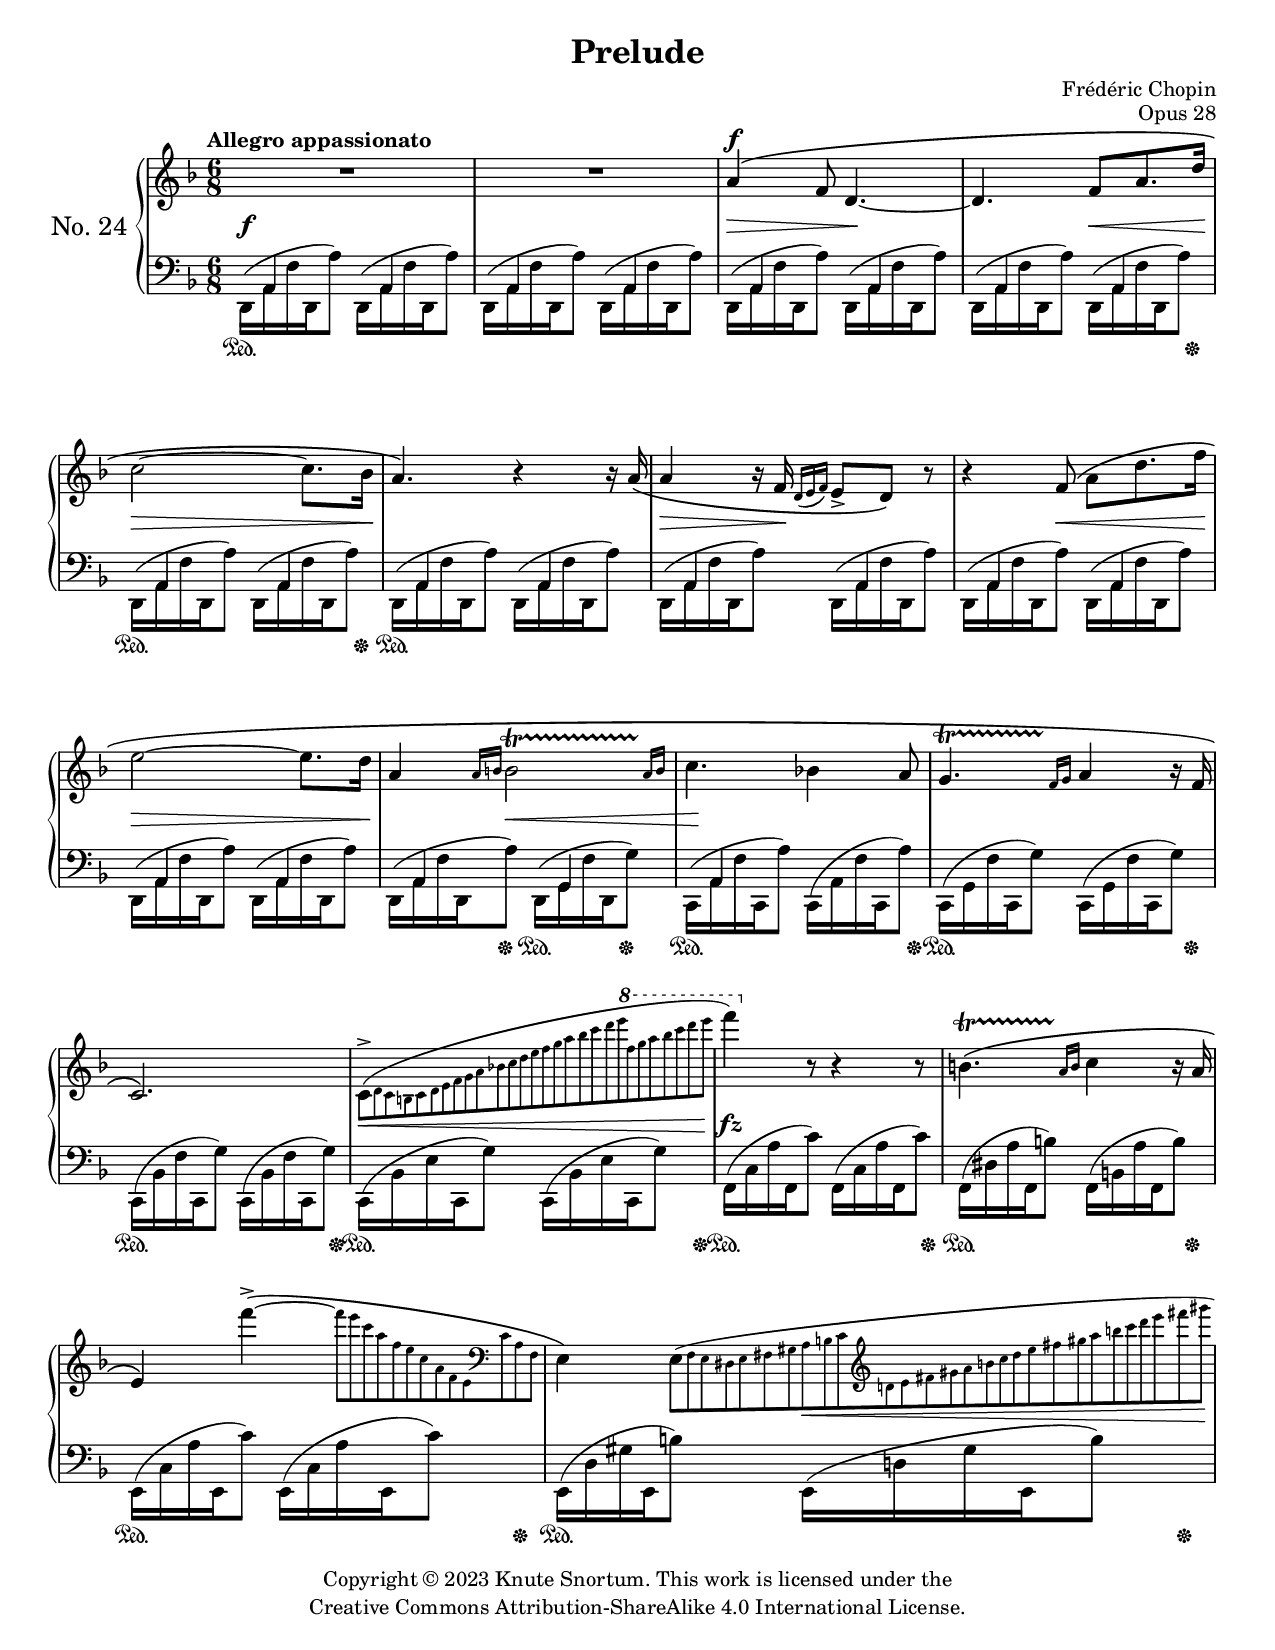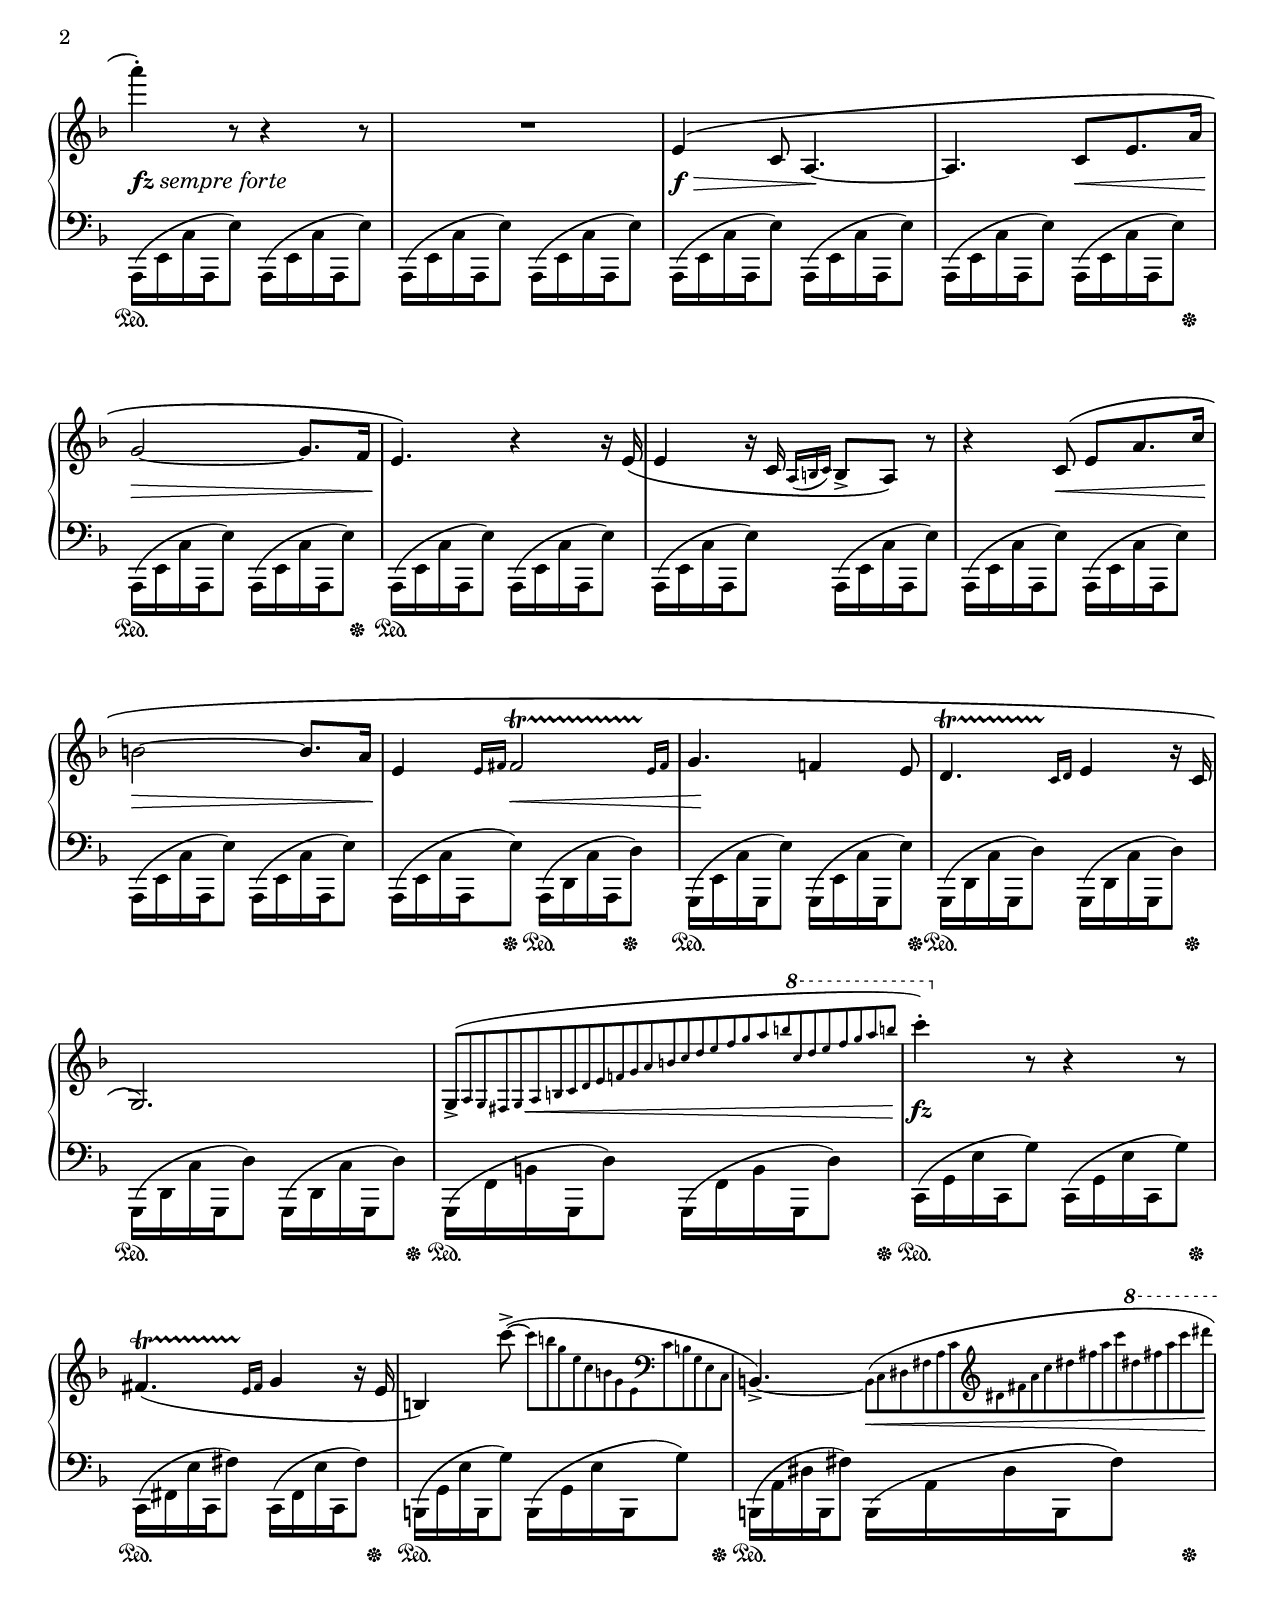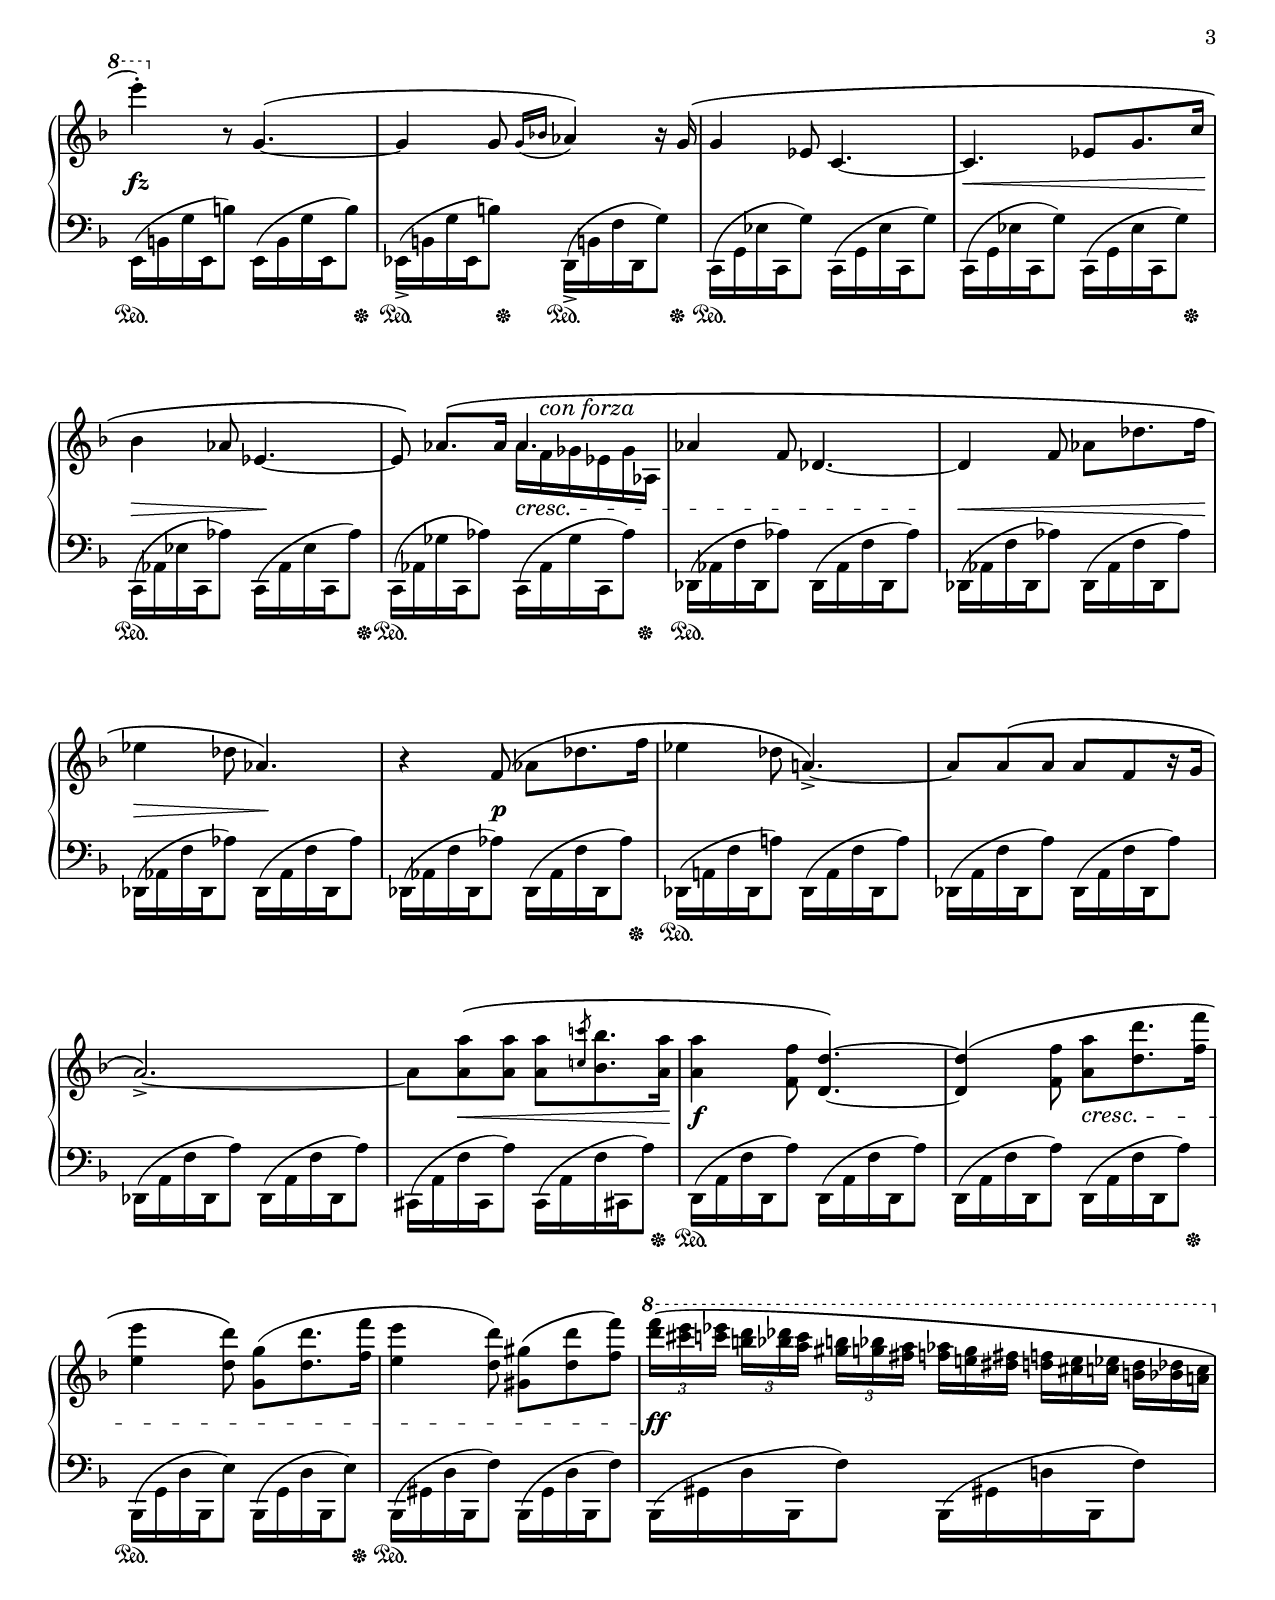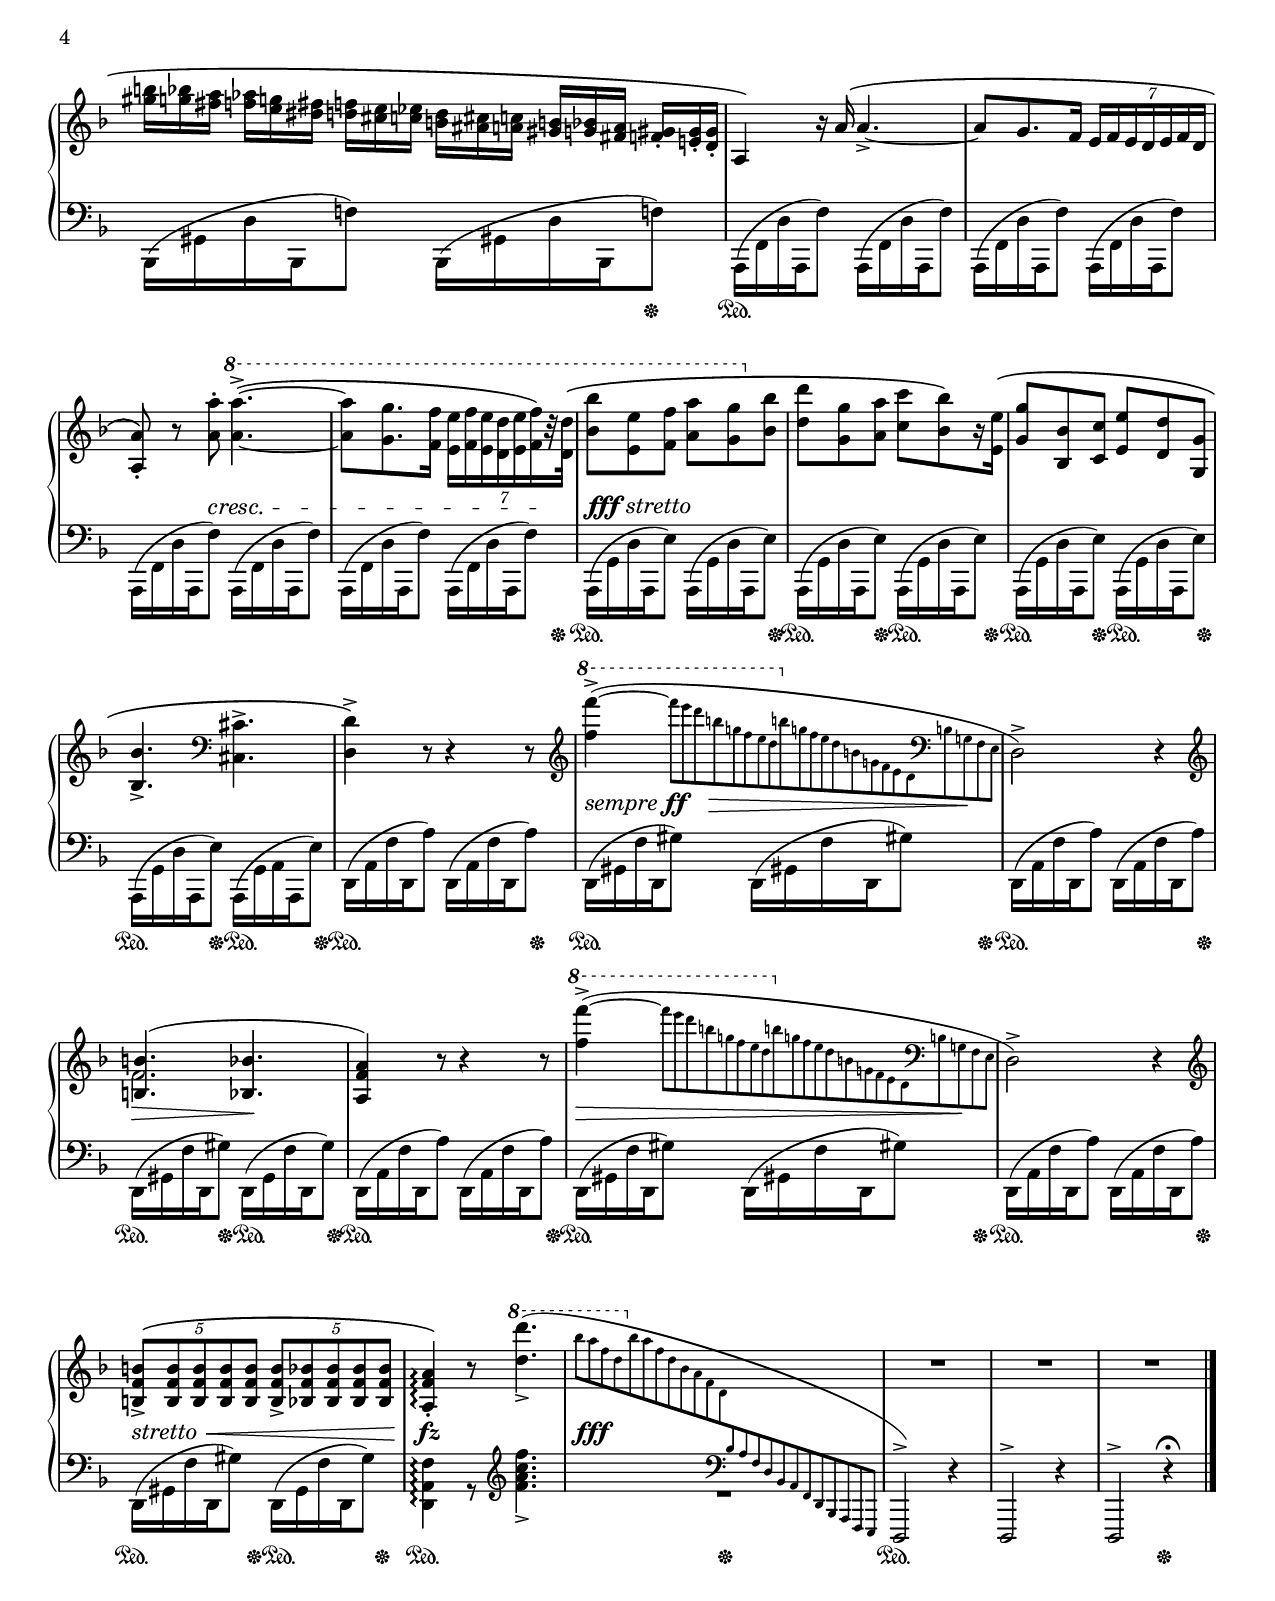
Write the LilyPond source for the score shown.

\version "2.24.0"

\include "includes/header-paper.ily"
%...+....1....+....2....+....3....+....4....+....5....+....6....+....7....+....

\version "2.22.2"
\language "english"

\include "global-variables.ily"

%%% Positions and shapes %%%

spA = \tweak positions #'(0 . 0) \etc
spB = \tweak positions #'(0 . 0) \etc
spC = \tweak positions #'(0 . 0) \etc
beamPositionsA = \tweak Beam.positions #'(-5.5 . -3) \etc
beamPositionsB = \tweak Beam.positions #'(-5 . -4) \etc
beamPositionsC = \tweak Beam.positions #'(3 . 6) \etc
beamPositionsD = \tweak Beam.positions #'(-3 . -5) \etc

slurShapeA = \shape #'(
                        ((0 . 0) (0 . 0) (0 . 0) (0 . 0))
                        ((0 . 0) (0 . 1.5) (0 . 1.5) (0 . 0.5))
                      ) \etc
slurShapeB = \shape #'(
                        ((0 . 0) (0 . 0) (0 . 0) (0 . 0))
                        ((0 . 0) (0 . 1.5) (0 . 2.5) (0 . 2.5))
                      ) \etc
slurShapeC = \shape #'((0 . 0) (0 . 0.75) (0 . 0) (0 . 0)) \etc
slurShapeD = \shape #'((0 . 0) (0 . 1) (0 . -3) (0 . -5)) \etc

%%% Music %%%

global = {
  \time 6/8
  \key d \minor
  \accidentalStyle piano
}

rightHand = \relative {
  \clef treble
  \global
  \set Score.tempoHideNote = ##t 
  \tempo "Allegro appassionato" 4. = 72
  \mergeDifferentlyDottedOn
  
  R2. * 2 |
  a'4\(^\f f8 d4.~ |
  d4. f8 a8. d16 |
  c2~ c8. bf16 |
  a4.\) r4 r16 a\( |
  a4 r16 f \grace { d16[( e f]) } e8-> d\) r |
  r4 f8-\slurShapeA \( a d8. f16 |
  
  \barNumberCheck 9
  e2~ e8. d16 |
  a4 \grace { a16[ b] } \trillInsideSlur \afterGrace 15/16 b2\startTrillSpan 
    { a16[\stopTrillSpan b] } |
  c4. bf4 a8 |
  \trillInsideSlur \afterGrace 15/16 g4.\startTrillSpan 
    { f16[\stopTrillSpan g] } a4 r16 f |
  c2.\) |
  \omit TupletBracket
  \omit TupletNumber
  \tuplet 28/6 {
    \magnifyMusic #2/3 {
      \once \normalsize c8->-\beamPositionsA[( d c b c d e f g a bf c d e f g
      a bf c d e \ottava 1 f g a bf c d e]
    }
  }
  f4) \ottava 0 r8 r4 r8 |
  \afterGrace 15/16 b,,,4.\(\startTrillSpan { a16[\stopTrillSpan b] } 
    c4 r16 a |
    
  \barNumberCheck 17
  e4\) f''4->\(~ \tuplet 13/2 { \magnifyMusic #2/3 { f8 e c a f e c a f e 
    \clef bass c a f } } |
  e4\) \tuplet 28/4 { \magnifyMusic #2/3 { \once \normalsize 
    e8(-\beamPositionsB[ f e ds e fs gs a b c \clef treble d e fs gs a b c d 
    e fs gs a b c d e fs gs]
  } } |
  a4-.) r8 r4 r8 |
  R2. |
  e,,4^\( c8 a4.~ |
  a4. c8 e8. a16 |
  g2~ g8. f16 |
  e4.\) r4 r16 e\( |
  
  \barNumberCheck 25
  e4 r16 c \grace { a16[( b c]) } b8-> a\) r |
  r4 c8-\slurShapeB \( e a8. c16 |
  b2~ b8. a16 |
  e4 \grace { e16[ fs] } \trillInsideSlur \afterGrace 15/16 fs2\startTrillSpan
    { e16[\stopTrillSpan fs] } |
  g4. f4 e8 |
  \trillInsideSlur \afterGrace 15/16 d4.\startTrillSpan 
    { c16[\stopTrillSpan d] } e4 r16 c |
  g2.\) |
  \tuplet 28/6 {
    \magnifyMusic #2/3 {
      \once \normalsize g8->-\beamPositionsC[( a g fs g a b c d e f g a b c 
      d e f g a b \ottava 1 c d e f g a b]
    }
  } |
  
  \barNumberCheck 33
  c4-.) \ottava 0 r8 r4 r8 |
  \afterGrace 15/16 fs,,,4._(\startTrillSpan { e16[\stopTrillSpan fs] } 
    g4 r16 e |
  b4) c''8->(~ \tuplet 13/3 { \magnifyMusic #2/3 {
    c8 b g e c b g e \clef bass c b g e c
  } } |
  b4.->)~ \tuplet 19/3 { \magnifyMusic #2/3 {
    b8( c ds fs a c \clef treble ds fs a c ds fs a c \ottava 1 ds fs a c ds
  } } |
  e4-.) \ottava 0 r8 g,,,4.^(~ |
  g4 g8 \appoggiatura { g16[ bf] } af4) r16 g\( |
  g4 ef8 c4.~ |
  c4. ef8 g8. c16 |
  
  \barNumberCheck 41
  bf4 af8 ef4.~ |
  ef8\)\noBeam af8.-\slurShapeC \( af16 
    << { af4. } \\ { af16 \textInsideSlur f^\conForza gf ef gf af, } >> |
  af'4 f8 df4.~ |
  df4 f8 af df8. f16 |
  ef4 df8 af4.\) |
  r4 f8\( af df8. f16 |
  ef4 df8 a4.->\)~ |
  a8 a^\( a a[ f r16 g] |
  
  \barNumberCheck 49
  a2.->\)~ |
  a8 <a a'>\( q q \slashedGrace { <c c'>8 } <bf bf'>8. <a a'>16 |
  q4 <f f'>8 <d d'>4.\)~ |
  q4\( <f f'>8 <a a'> <d d'>8. <f f'>16 |
  <e e'>4 <d d'>8\) <g, g'>( <d' d'>8. <f f'>16 |
  <e e'>4 <d d'>8) <gs, gs'>\( <d' d'> <f f'>\) |
  \undo \omit TupletNumber
  \tuplet 3/2 8 { 
    \ottava 1 <d'' f>16[\( <cs e> <c ef>] <b d>[ <bf df> <a c>]
    <gs b>[ <g bf> <fs a>] \omit TupletNumber <f af>[ <e g> <ds fs>] 
    <d f>[ <cs e> <c ef>] <b d>[ <bf df> <a c>] \ottava 0
  } |
  \tuplet 3/2 8 { 
    <gs b>[ <g bf> <fs a>] <f af>[ <e g> <ds fs>] <d f>[ <cs e> <c ef>] 
    <b d>[ <as cs> <a c>] <gs b>[ <g bf> <fs a>] <f gs>-.[ <e gs>-. <d gs>-.]
  } |
  
  \barNumberCheck 57
  a4\) r16 a'^\( a4.->~ |
  \undo \omit TupletNumber
  a8 g8. f16 \tuplet 7/6 { e16 f e d e f d } |
  <a a'>8-.\) r <a' a'>-. \ottava 1 <a' a'>4.->\(~ |
  q8 <g g'>8. <f f'>16 \tuplet 7/6 { \stemDown <e e'>16[ <f f'> <e e'> <d d'> 
    <e e'> <f f'>\) r32 <d d'>]\( \stemNeutral 
  } |
  <bf' bf'>8 <e, e'> <f f'> <a a'> <g g'> \ottava 0 <bf, bf'> |
  <d d'>8 <g, g'> <a a'> <c c'>[ <bf bf'>\) r16 <e, e'>]\( |
  <g g'>8 <bf, bf'> <c c'> <e e'> <d d'> <g, g'> |
  <bf bf'>4.-> \clef bass <cs, cs'>4.-> |
  
  \barNumberCheck 65
  <d d'>4->\) r8 r4 r8 \clef treble |
  \omit TupletNumber
  \ottava 1 <f''' f'>4->(~ \tuplet 22/4 { \magnifyMusic #2/3 {
    \beamPositionsD f'8 e d b g f e d \ottava 0 b g f e d b g! f e d 
    \clef bass b g f e
  } } |
  d2->) r4 \clef treble |
  <<
    { <b' b'>4.( <bf bf'> | <a f' a>4) \oneVoice r8 r4 r8 | }
    \\
    { f'2. | s2. | }
  >> 
  \ottava 1 <f'' f'>4->(~ \tuplet 22/4 { \magnifyMusic #2/3 {
    \beamPositionsD f'8 e d b g f e d \ottava 0 b g f e d b g! f e d 
    \clef bass b g f e
  } } |
  d2->) r4 \clef treble |
  \undo \omit TupletNumber
  \tuplet 5/3 4. { <b' f' b>8->^\( q q q q  q-> <bf f' bf> q q q } |
  <a f' a>4-.\)\arpeggio r8 \ottava 1 <d'' d'>4._>-\slurShapeD ( |
  \omit TupletNumber
  \tuplet 24/6 {
    \magnifyMusic #2/3 {
      bf'8[ a f d \ottava 0 bf a f d bf a f d \staffDown \clef bass bf a f d 
        bf a f d bf a f e] |
    }
  }
  d2^>) r4 |
  d2^> r4 |
  d2^> r4\fermata |
  \bar "|."
}

leftHandUpper = \relative {
  \voiceThree
  \repeat unfold 8 { s16 a,4 s16 s a4 s16 | }
  
  \barNumberCheck 9
  s16 a4 s16 s a4 s16 |
  s16 a4 s16 s g4 s16 |
  s16 a4 s16 s4. |
}

leftHandLower = \relative {
  \voiceFour
  \slurUp
  \repeat unfold 8 { d,16-\spA( a' f' d, a''8) d,,16-\spA( a' f' d, a''8) | }
  
  \barNumberCheck 9
  d,,16-\spA( a' f' d, a''8) d,,16-\spA( a' f' d, a''8) |
  d,,16-\spA( a' f' d, a''8) d,,16-\spB( g f' d, g'8) |
  c,,16-\spC( a' f' c, a''8) c,,16( a' f' c, a''8) |
  c,,16( g' f' c, g''8) c,,16( g' f' c, g''8) |
  c,,16( bf' f' c, g''8) c,,16( bf' f' c, g''8) |
  c,,16( bf' e c, g''8) c,,16( bf' e c, g''8) |
  f,16( c' a' f, c''8) f,,16( c' a' f, c''8) |
  f,,16( ds' a' f, b'8) f,16( b a' f, b'8) |
  
  \barNumberCheck 17
  e,,16( c' a' e, c''8) e,,16( c' a' e, c''8) |
  e,,16( d' gs e, b''8) e,,16( d' gs e, b''8) |
  \repeat unfold 6 { a,,16( e' c' a, e''8) a,,16( e' c' a, e''8) | }
  
  \barNumberCheck 25
  \repeat unfold 3 { a,,16( e' c' a, e''8) a,,16( e' c' a, e''8) | }
  a,,16( e' c' a, e''8) a,,16( d c' a, d'8) |
  g,,16( e' c' g, e''8) g,,16( e' c' g, e''8) |
  g,,16( d' c' g, d''8) g,,16( d' c' g, d''8) |
  g,,16( d' c' g, d''8) g,,16( d' c' g, d''8) |
  g,,16( f' b g, d''8) g,,16( f' b g, d''8) |
  
  \barNumberCheck 33
  c,16( g' e' c, g''8) c,,16( g' e' c, g''8) |
  c,,16( fs e' c, fs'8) c,16( fs e' c, fs'8) |
  b,,16( g' e' b, g''8) b,,16( g' e' b, g''8) |
  b,,16( a' ds b, fs''8) b,,16( a' ds b, fs''8) |
  e,16( b' g' e, b''8) e,,16( b' g' e, b''8) |
  ef,,16->( b' g' ef, b''8) d,,16->( b' f' d, g'8) |
  c,,16( g' ef' c, g''8) c,,16( g' ef' c, g''8) |
  c,,16( g' ef' c, g''8) c,,16( g' ef' c, g''8) |
  
  \barNumberCheck 41
  c,,16( af' ef' c, af''8) c,,16( af' ef' c, af''8) |
  c,,16( af' gf' c,, af''8) c,,16( af' gf' c,, af''8) |
  \repeat unfold 4 { df,,16( af' f' df, af''8) df,,16( af' f' df, af''8) | }
  \repeat unfold 2 { df,,16( a' f' df, a''8) df,,16( a' f' df, a''8) | }
  
  \barNumberCheck 49 
  df,,16( a' f' df, a''8) df,,16( a' f' df, a''8) |
  cs,,16( a' f' cs, a''8) cs,,16( a' f' cs, a''8) |
  d,,16( a' f' d, a''8) d,,16( a' f' d, a''8) |
  d,,16( a' f' d, a''8) d,,16( a' f' d, a''8) |
  bf,,16( g' d' bf, e'8) bf,16( g' d' bf, e'8) |
  \repeat unfold 3 { bf,16( gs' d' bf, f''8) bf,,16( gs' d' bf, f''8) | }
  
  \barNumberCheck 57
  \repeat unfold 4 { a,,16( f' d' a, f''8) a,,16( f' d' a, f''8) | }
  \repeat unfold 3 { a,,16( g' d' a, e''8) a,,16( g' d' a, e''8) | }
  a,,16( g' d' a, e''8) a,,16( g' a a, e''8) |
  
  \barNumberCheck 65
  d,16( a' f' d, a''8) d,,16( a' f' d, a''8) |
  d,,16( gs f' d, gs'8) d,16( gs f' d, gs'8) |
  d,16( a' f' d, a''8) d,,16( a' f' d, a''8) |
  d,,16( gs f' d, gs'8) d,16( gs f' d, gs'8) |
  d,16( a' f' d, a''8) d,,16( a' f' d, a''8) |
  d,,16( gs f' d, gs'8) d,16( gs f' d, gs'8) |
  d,16( a' f' d, a''8) d,,16( a' f' d, a''8) |
  d,,16( gs f' d, gs'8) d,16( gs f' d, gs'8) |
  
  \barNumberCheck 73
  <d, a' f'>4\arpeggio r8 \clef treble <f'' a c f>4.-> |
  R2. |
  \override MultiMeasureRest.Y-offset = 0
  \staffUp R2. * 3 |
}

leftHand = <<
  \clef bass
  \global
  \new Voice \leftHandUpper
  \new Voice \leftHandLower
>>

dynamics = {
  \override TextScript.Y-offset = -0.5
  s2.\f |
  s2. |
  s4.\> s\! |
  s4. s\< |
  s2.\> |
  s2.\! |
  s4\> s16 s\! s4. |
  s4 s8\< s4. |
  
  \barNumberCheck 9
  s2.\> |
  s4\! \once \override Hairpin.to-barline = ##f s8\< s4. |
  s4.\! s |
  s2. * 2 |
  s2.\< |
  s2.\!\fz |
  s2. |
  
  \barNumberCheck 17
  s2. |
  s4. s4.\< |
  s2.\!^\fzSempreForte |
  s2. |
  s4.\f\> s\! |
  s4. s\< |
  s2.\> |
  s2.\! |
  
  \barNumberCheck 25
  s2. |
  s4 s8\< s4. |
  s2.\> |
  s4\! \once \override Hairpin.to-barline = ##f s8\< s4. |
  s2.\! |
  s2. * 2 |
  s8 s4\< s4. |
  
  \barNumberCheck 33
  s2.\fz |
  s2. * 2 |
  s4. s\< |
  s2.\fz |
  s2. * 2 |
  s2.\< |
  
  \barNumberCheck 41
  s4.\> s\! 
  s4. s\cresc |
  s2 s8. s16\! |
  s2.\< |
  s4.\> s\! |
  s4 s8\p s4. |
  s2. * 2 |
  
  \barNumberCheck 49
  s2. |
  s8 s4\< s4. |
  s2.\f |
  s4. s\cresc |
  s2. * 2 |
  s2.\ff |
  s2. |
  
  \barNumberCheck 57
  s2. * 2 |
  s4 s8\cresc s4. |
  s2 s8. s16\! |
  s2.^\fffStretto |
  s2. * 3 |
  
  \barNumberCheck 65
  s2. |
  s4^\sempreFF s16 s\> s4 s16 s\! |
  s2. |
  s4.\> s\! |
  s2. |
  s4.\> s4 s16 s\! |
  s2. |
  s8.^\stretto s\< s4. |
  
  \barNumberCheck 73
  s2.\fz |
  s2.-\tweak X-offset 0 \fff |
  s2. * 3 |
}

pedal = {
  s2.\sustainOn |
  s2. * 2 |
  s2 s8. s16\sustainOff |
  s2\sustainOn s8. s16\sustainOff |
  s2.\sustainOn |
  s2. * 2 |
  
  \barNumberCheck 9
  s2. |
  s4 s8\sustainOff s4\sustainOn s8\sustainOff |
  \repeat unfold 3 { s2\sustainOn s8. s16\sustainOff | }
  s2\sustainOn s8.. s32\sustainOff |
  s2\sustainOn s8. s16\sustainOff |
  s2\sustainOn s8. s16\sustainOff |
  
  \barNumberCheck 17
  s2\sustainOn s8.. s32\sustainOff |
  s2\sustainOn s8.. s32\sustainOff |
  s2.\sustainOn |
  s2. * 2 |
  s2 s8. s16\sustainOff |
  s2\sustainOn s8. s16\sustainOff |
  s2.\sustainOn |
  
  \barNumberCheck 25
  s2. * 3 |
  s4 s8\sustainOff s4\sustainOn s8\sustainOff |
  \repeat unfold 3 { s2\sustainOn s8. s16\sustainOff | }
  s2\sustainOn s8.. s32\sustainOff |
  
  \barNumberCheck 33
  s2\sustainOn s8. s16\sustainOff |
  s2\sustainOn s8. s16\sustainOff |
  s2\sustainOn s8.. s32\sustainOff |
  s2\sustainOn s8.. s32\sustainOff |
  s2\sustainOn s8. s16\sustainOff |
  s4\sustainOn s16 s\sustainOff s4\sustainOn s16 s\sustainOff |
  s2.\sustainOn |
  s2 s8. s16\sustainOff |
  
  \barNumberCheck 41
  s2\sustainOn s8. s16\sustainOff |
  s2\sustainOn s8. s16\sustainOff |
  s2.\sustainOn |
  s2. * 2 |
  s2 s8. s16\sustainOff |
  s2.\sustainOn |
  s2. |
  
  \barNumberCheck 49
  s2. |
  s2 s8. s16\sustainOff |
  s2.\sustainOn |
  s2 s8. s16\sustainOff |
  s2\sustainOn s8. s16\sustainOff |
  s2.\sustainOn |
  s2. |
  s2 s8 s\sustainOff |
  
  \barNumberCheck 57
  s2.\sustainOn |
  s2. * 2 |
  s2 s8. s32 s\sustainOff |
  s2\sustainOn s8. s16\sustainOff |
  \repeat unfold 3 { s4.\sustainOn s4\sustainOff\sustainOn s16 s\sustainOff | }
  
  \barNumberCheck 65
  s2\sustainOn s8. s16\sustainOff |
  s2\sustainOn s8.. s32\sustainOff |
  s2\sustainOn s8. s16\sustainOff |
  s4.\sustainOn s4\sustainOff\sustainOn s16 s\sustainOff |
  s2\sustainOn s8. s16\sustainOff |
  s2\sustainOn s8.. s32\sustainOff |
  s2\sustainOn s8. s16\sustainOff |
  s4.\sustainOn s4\sustainOff\sustainOn s16 s\sustainOff |
  
  \barNumberCheck 73
  s2.\sustainOn |
  s4. s\sustainOff |
  s2.\sustainOn |
  s2. |
  s2 s4\sustainOff |
}

preludeTwentyFourMusic = \score { 
  \keepWithTag #'layout
  \new PianoStaff \with { 
    instrumentName = \markup \huge "No. 24"
  } <<
    \new Staff = "upper" \rightHand
    \new Dynamics \dynamics
    \new Staff = "lower" \leftHand
    \new Dynamics \pedal
  >>
  \layout {}
}

preludeTwentyFourMidi = \book {
  \bookOutputName "prelude-op28-no24"
  \score { 
    \keepWithTag #'midi
    <<
      \new Staff = "upper" << \rightHand \dynamics \pedal >> 
      \new Staff = "lower" << \leftHand \dynamics \pedal >> 
    >>
    \midi {}
  }
}


\header {
  title = "Prelude"
  opus = "Opus 28"
  composer = "Frédéric Chopin"
}

\preludeTwentyFourMusic
\preludeTwentyFourMidi
